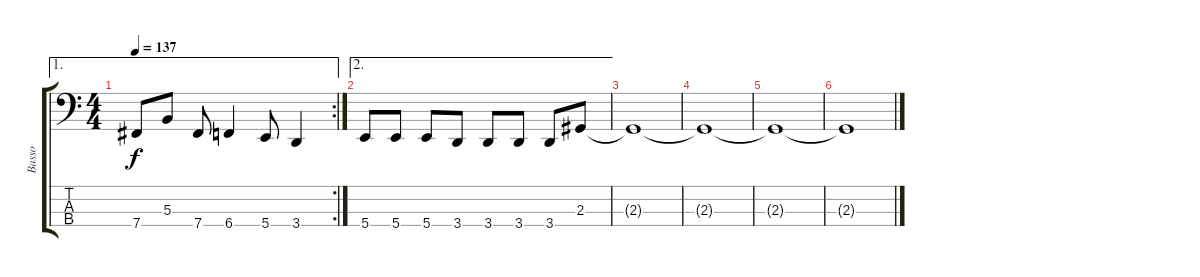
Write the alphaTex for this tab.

\track ("Basso" "Basso") {instrument electricbasspick}
\staff {score tabs}
\tuning (E2 B1 Gb1 B0) {hide}
\ae 1
\rc 2
\ts (4 4)
\tempo 137
\clef f4
\ks c
7.4.8{dy f} 5.3.8 7.4.8 6.4.4 5.4.8 3.4.4 |
\ae 2
5.4.8 5.4.8 5.4.8 3.4.8 3.4.8 3.4.8 3.4.8 2.3.8{volume 0} |
2.3{t}.1 |
2.3{t}.1 |
2.3{t}.1 |
2.3{t}.1
